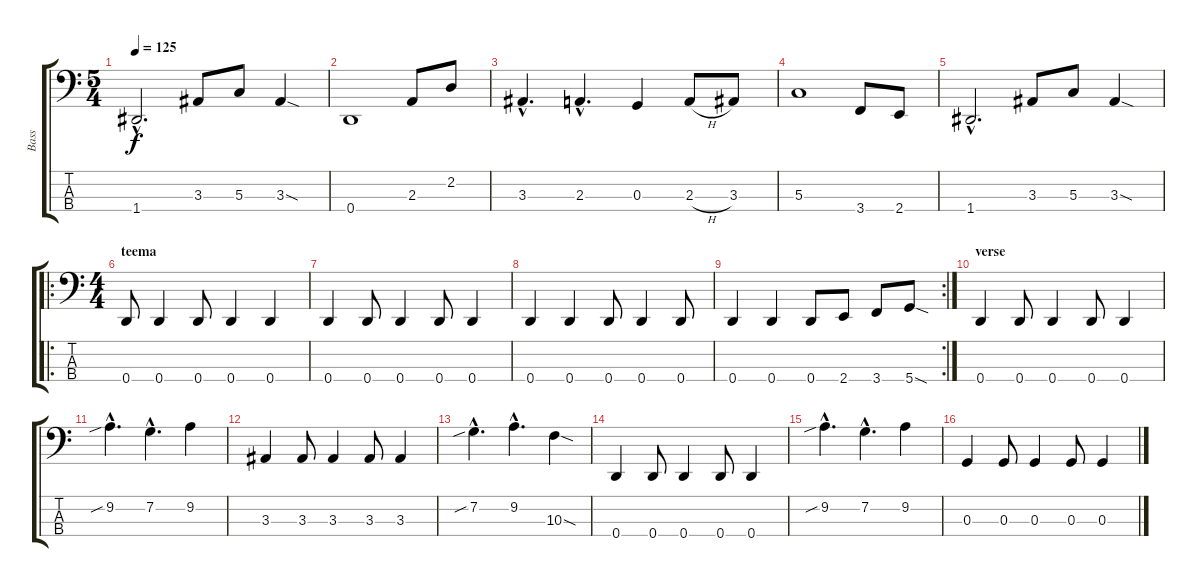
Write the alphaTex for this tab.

\track ("Bass" "Bass") {instrument fretlessbass}
\staff {score tabs}
\tuning (F2 C2 G1 D1) {hide}
\ts (5 4)
\tempo 125
\clef f4
\ks c
1.4{hac}.2{d dy f} 3.3.8 5.3.8 3.3{sod}.4 |
0.4.1 2.3.8 2.2.8 |
3.3{hac}.4{d} 2.3{hac}.4{d} 0.3.4 2.3{h}.8 3.3.8 |
5.3.1 3.4.8 2.4.8 |
1.4{hac}.2{d} 3.3.8 5.3.8 3.3{sod}.4 |
\ro
\ts (4 4)
\section ("" "teema")
0.4.8 0.4.4 0.4.8 0.4.4 0.4.4 |
0.4.4 0.4.8 0.4.4 0.4.8 0.4.4 |
0.4.4 0.4.4 0.4.8 0.4.4 0.4.8 |
\rc 2
0.4.4 0.4.4 0.4.8 2.4.8 3.4.8 5.4{sod}.8 |
\section ("" "verse")
0.4.4 0.4.8 0.4.4 0.4.8 0.4.4 |
9.2{sib hac}.4{d} 7.2{hac}.4{d} 9.2.4 |
3.3.4 3.3.8 3.3.4 3.3.8 3.3.4 |
7.2{sib hac}.4{d} 9.2{hac}.4{d} 10.3{sod}.4 |
0.4.4 0.4.8 0.4.4 0.4.8 0.4.4 |
9.2{sib hac}.4{d} 7.2{hac}.4{d} 9.2.4 |
0.3.4 0.3.8 0.3.4 0.3.8 0.3.4
